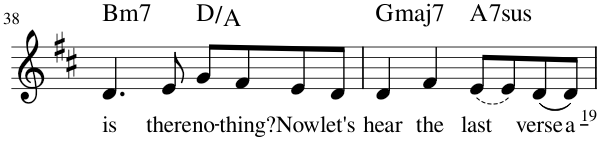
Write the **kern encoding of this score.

**kern	**text	**harte
*part1	*part1	*part1
*staff1	*staff1	*
*I"Voice	*	*
*I'Vo.	*	*
!!LO:PB:g=z
*clefG2	*	*
*k[f#c#]	*	*
*M4/4	*	*
=38	=38	=38
!	!LO:LY:b	!LO:H:kt=m7
4.d/	is	B:min7
!	!LO:LY:b	!
8e/	there	.
!	!LO:LY:b	!
8g/L	no-	D:maj/5
!	!LO:LY:b	!
8f#/	-thing?	.
!	!LO:LY:b	!
8e/	Now	.
!	!LO:LY:b	!
8d/J	let's	.
=39	=39	=39
!	!LO:LY:b	!LO:H:kt=maj7
4d/	hear	G:maj7
!	!LO:LY:b	!
4f#/	the	.
!	!LO:LY:b	!LO:H:kt=7sus
(8e/L	last	A:sus4(7)
8e/)	.	.
!	!LO:LY:b	!
(8d/	verse	.
!	!LO:LY:b	!
8d/J)	a-	.
=	=	=
*-	*-	*-
